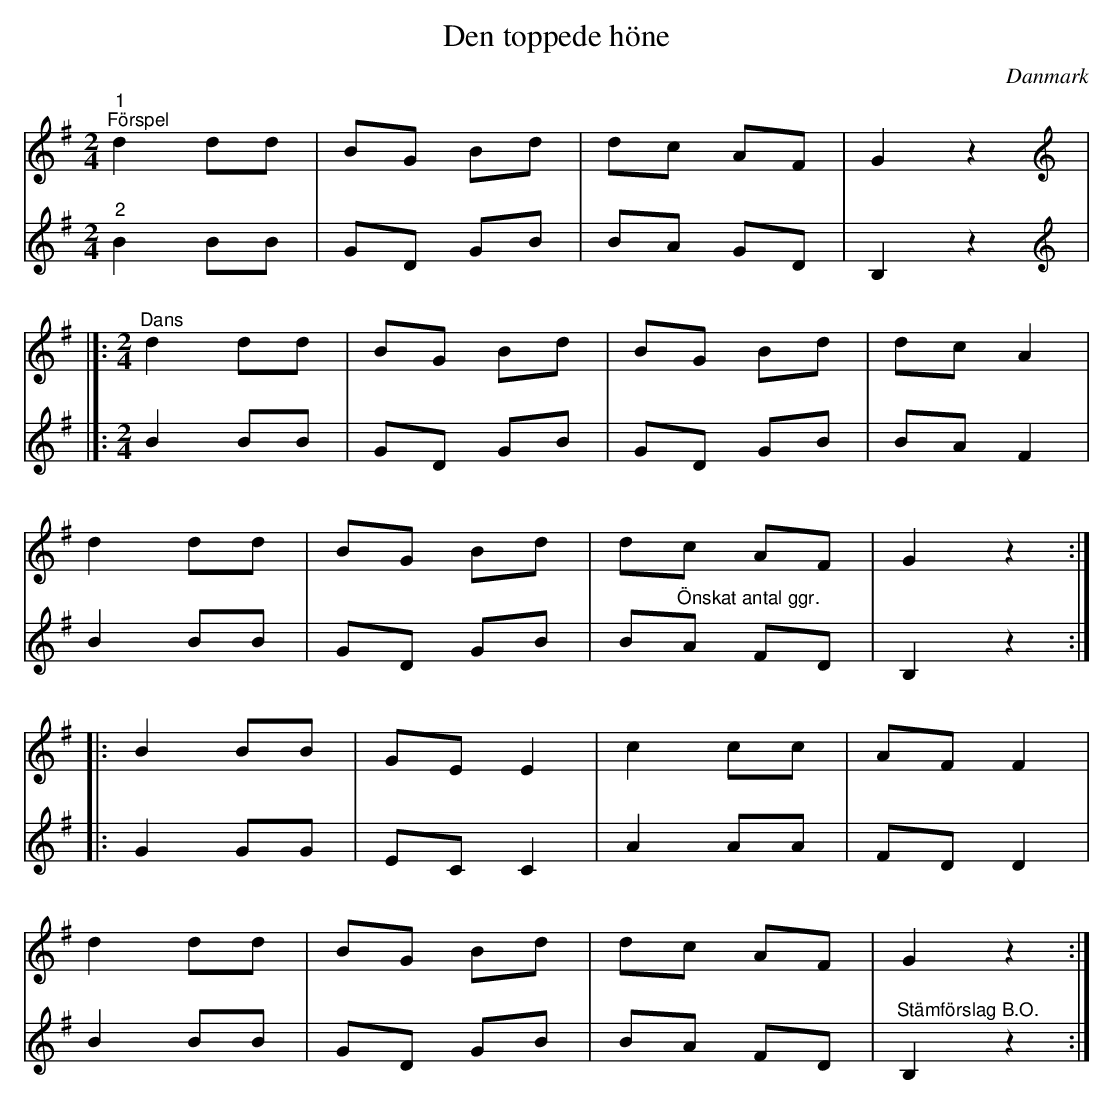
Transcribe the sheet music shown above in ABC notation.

X:1
T:Den toppede höne
O:Danmark
L:1/8
M:2/4
K:G
V:1
"^1""^Förspel" d2 dd | BG Bd | dc AF | G2 z2 |]:
[K:G][M:2/4][K:treble]"^Dans" d2 dd | BG Bd | BG Bd | dc A2 |
d2 dd | BG Bd | dc AF | G2 z2 ::
B2 BB | GE E2 | c2 cc | AF F2 |
d2 dd | BG Bd | dc AF | G2 z2 :|
V:2
"^2" B2 BB | GD GB | BA GD | B,2 z2 |]:
[K:G][M:2/4][K:treble] B2 BB | GD GB | GD GB | BA F2 |
B2 BB | GD GB | B"^Önskat antal ggr."A FD | B,2 z2 ::
G2 GG | EC C2 | A2 AA | FD D2 |
B2 BB | GD GB | BA FD | "^Stämförslag B.O." B,2 z2 :|
